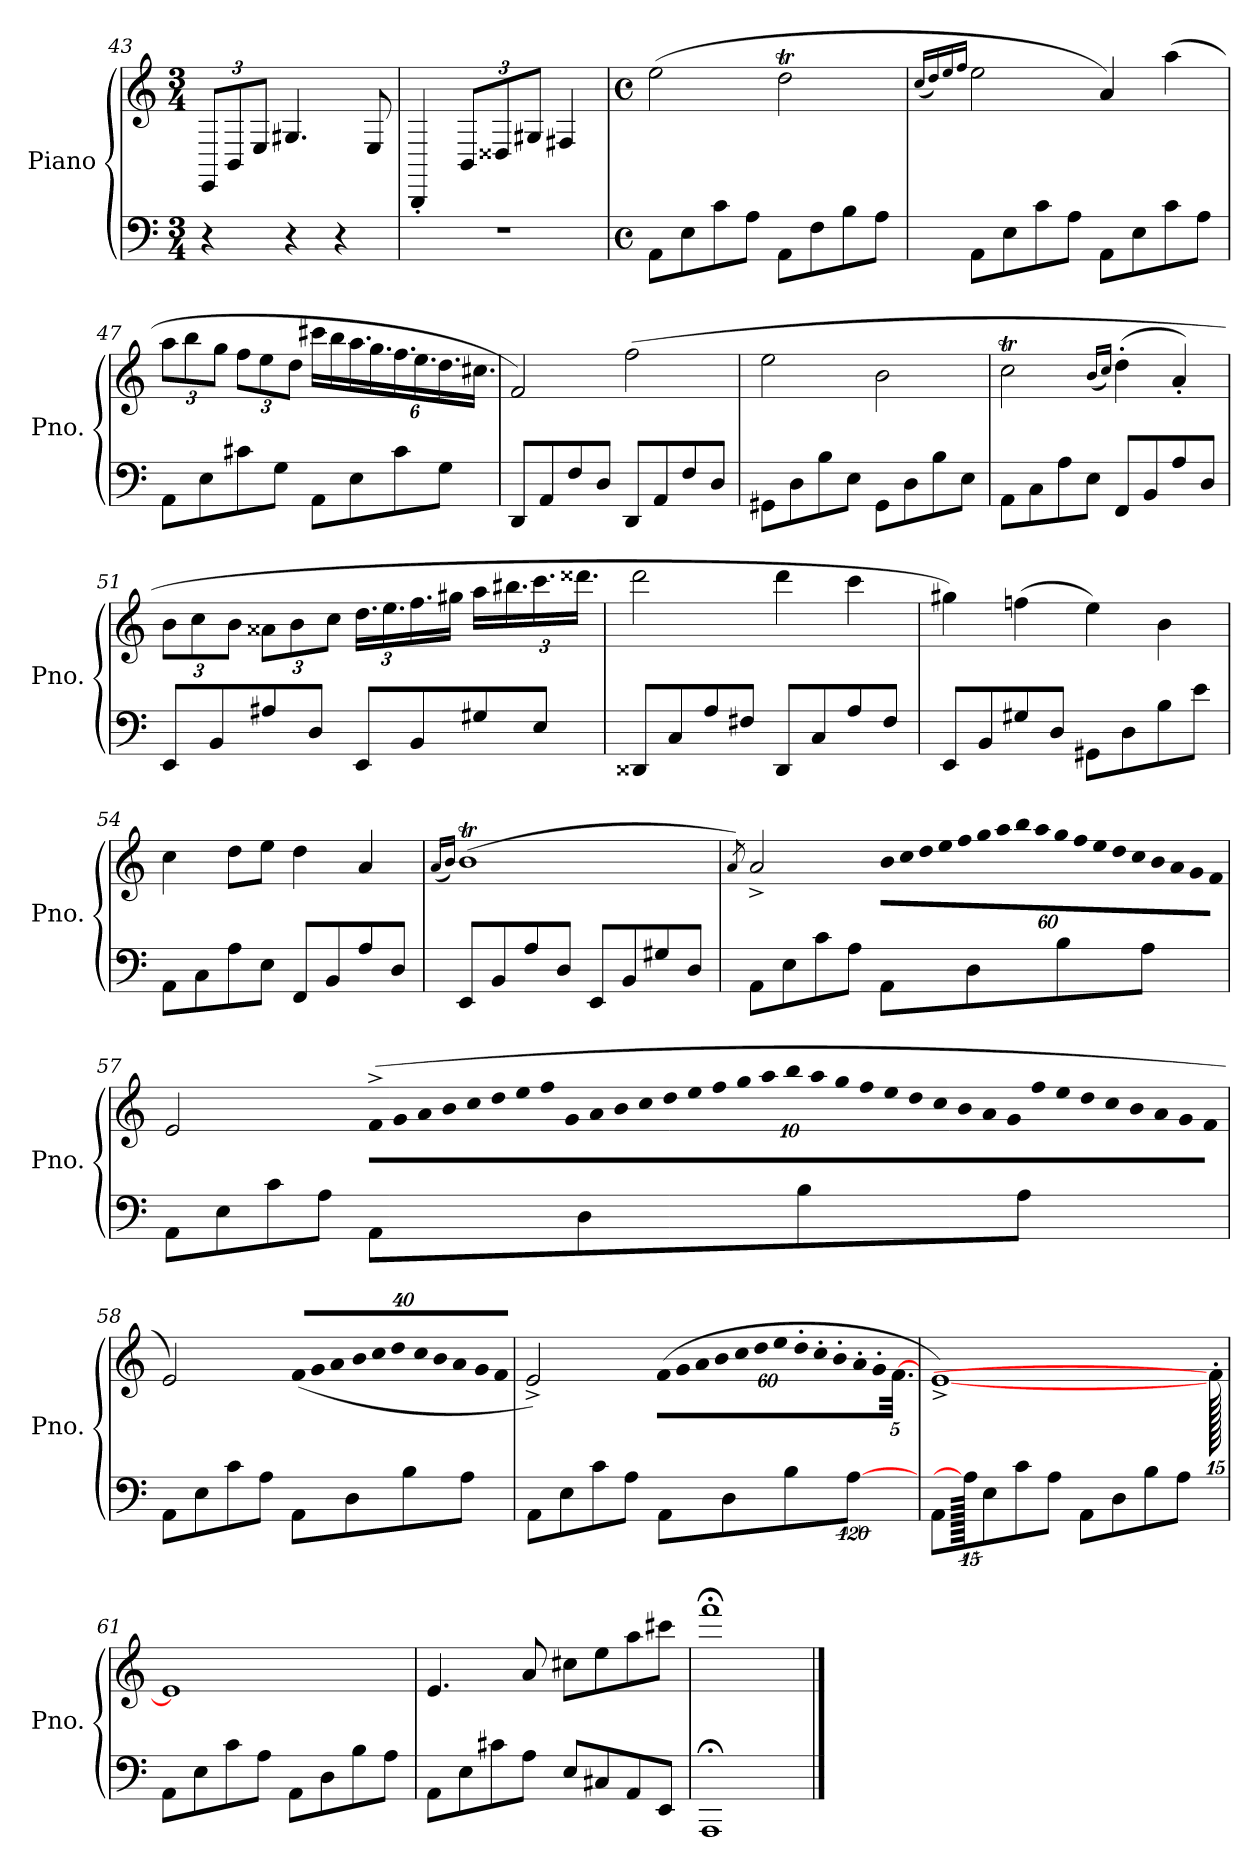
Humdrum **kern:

**kern	**kern
*part1	*part1
*staff2	*staff1
*I"Piano	*
*I'Pno.	*
*clefF4	*clefG2
*k[]	*k[]
*M3/4	*M3/4
*	*Xbrackettup
=43	=43
4r	12EE/L
.	12BB/
.	12E/J
4r	4.G#X/
4r	.
.	8E/
!!LO:LB:g=z
=44	=44
2.r	4BBB'/
.	12BB/L
.	12D##X/
.	12G#X/J
.	4F#X/
=45	=45
*M4/4	*M4/4
*met(c)	*met(c)
8AA\L	(>2ee\
8E\	.
8c\	.
8A\J	.
8AA\L	2ddT\
8F\	.
8B\	.
8A\J	.
=46	=46
.	(<16qcc/LL
.	16qdd/)
.	16qee/
.	16qff/JJ
8AA\L	2ee\
8E\	.
8c\	.
8A\J	.
8AA\L	4a/)
8E\	.
8c\	(>4aa\
8A\J	.
=47	=47
8AA\L	12aa\L
.	12bb\
8E\	.
.	12gg\J
8c#X\	12ff\L
.	12ee\
8G\J	.
.	12dd\J
8AA\L	16ccc#X\LL
.	16bb\
8E\	24.aa\
.	24.gg\
8c#\	24.ff\
.	24.ee\
8G\J	24.dd\
.	24.cc#X\JJ
!!LO:PB:g=z
=48	=48
8DD/L	2f/)
8AA/	.
8F/	.
8D/J	.
8DD/L	(>2ff\
8AA/	.
8F/	.
8D/J	.
=49	=49
8GG#X\L	2ee\
8D\	.
8B\	.
8E\J	.
8GG#\L	2b\
8D\	.
8B\	.
8E\J	.
=50	=50
8AA\L	2ccT\
8C\	.
8A\	.
8E\J	.
.	(<16qb/LL
.	16qcc/JJ)
8FF/L	(>4dd'\
8BB/	.
8A/	4a'/)
8D/J	.
=51	=51
8EE/L	12b\L
.	12cc\
8BB/	.
.	12b\J
8A#X/	12a##X\L
.	12b\
8D/J	.
.	12cc\J
8EE/L	24.dd\LL
.	24.ee\
8BB/	24.ff\
.	16gg#X\JJ
8G#X/	16aa\LL
.	24.bb#X\
8E/J	24.ccc\
.	24.ddd##X\JJ
!!LO:LB:g=z
=52	=52
8DD##X/L	2ddd\
8C/	.
8A/	.
8F#X/J	.
8DD##/L	4ddd\
8C/	.
8A/	4ccc\
8F#/J	.
=53	=53
8EE/L	4gg#X\)
8BB/	.
8G#X/	(>4ffn\
8D/J	.
8GG#X\L	4ee\)
8D\	.
8B\	4b\
8e\J	.
=54	=54
8AA\L	4cc\
8C\	.
8A\	8dd\L
8E\J	8ee\J
8FF/L	4dd\
8BB/	.
8A/	4a/
8D/J	.
=55	=55
.	(<16qa/LL
.	16qb/JJ)
8EE/L	(>1bt
8BB/	.
8A/	.
8D/J	.
8EE/L	.
8BB/	.
8G#X/	.
8D/J	.
!!LO:LB:g=z
=56	=56
.	8qa/)
8AA\L	2a^/
8E\	.
8c\	.
8A\J	.
!	!LO:N:vis=16
8AA\L	1920%53b\LL
!	!LO:N:vis=16
.	1920%53cc\
!	!LO:N:vis=16
.	1920%53dd\
!	!LO:N:vis=16
.	1920%53ee\
!	!LO:N:vis=16
.	1920%53ff\
8D\	.
!	!LO:N:vis=16
.	1920%53gg\
!	!LO:N:vis=16
.	1920%53aa\
!	!LO:N:vis=16
.	1920%53bb\
!	!LO:N:vis=16
.	1920%53aa\
!	!LO:N:vis=16
.	1920%53gg\
8B\	.
!	!LO:N:vis=16
.	1920%53ff\
!	!LO:N:vis=16
.	1920%53ee\
!	!LO:N:vis=16
.	1920%53dd\
!	!LO:N:vis=16
.	1920%53cc\
8A\J	.
!	!LO:N:vis=16
.	1920%53b\
!	!LO:N:vis=16
.	1920%53a\
!	!LO:N:vis=16
.	1920%53g\
!	!LO:N:vis=16
.	1920%53f\JJ
.	320ryy
!!LO:LB:g=z
=57	=57
8AA\L	2e/
8E\	.
8c\	.
8A\J	.
!	!LO:N:vis=16
8AA\L	(>640%9f^\LL
!	!LO:N:vis=16
.	640%9g\
!	!LO:N:vis=16
.	640%9a\
!	!LO:N:vis=16
.	640%9b\
!	!LO:N:vis=16
.	640%9cc\
!	!LO:N:vis=16
.	640%9dd\
!	!LO:N:vis=16
.	640%9ee\
!	!LO:N:vis=16
.	640%9ff\
!	!LO:N:vis=16
.	640%9g\
8D\	.
!	!LO:N:vis=16
.	640%9a\
!	!LO:N:vis=16
.	640%9b\
!	!LO:N:vis=16
.	640%9cc\
!	!LO:N:vis=16
.	640%9dd\
!	!LO:N:vis=16
.	640%9ee\
!	!LO:N:vis=16
.	640%9ff\
!	!LO:N:vis=16
.	640%9gg\
!	!LO:N:vis=16
.	640%9aa\
!	!LO:N:vis=16
.	640%9bb\
8B\	.
!	!LO:N:vis=16
.	640%9aa\
!	!LO:N:vis=16
.	640%9gg\
!	!LO:N:vis=16
.	640%9ff\
!	!LO:N:vis=16
.	640%9ee\
!	!LO:N:vis=16
.	640%9dd\
!	!LO:N:vis=16
.	640%9cc\
!	!LO:N:vis=16
.	640%9b\
!	!LO:N:vis=16
.	640%9a\
!	!LO:N:vis=16
.	640%9g\
8A\J	.
!	!LO:N:vis=16
.	640%9ff\
!	!LO:N:vis=16
.	640%9ee\
!	!LO:N:vis=16
.	640%9dd\
!	!LO:N:vis=16
.	640%9cc\
!	!LO:N:vis=16
.	640%9b\
!	!LO:N:vis=16
.	640%9a\
!	!LO:N:vis=16
.	640%9g\
!	!LO:N:vis=16
.	640%9f\JJ
.	128ryy
!!LO:LB:g=z
=58	=58
8AA\L	2e/)
8E\	.
8c\	.
8A\J	.
!	!LO:N:vis=8
8AA\L	(<640%29f/L
!	!LO:N:vis=8
.	640%29g/
!	!LO:N:vis=8
.	640%29a/
8D\	.
!	!LO:N:vis=8
.	640%29b/
!	!LO:N:vis=8
.	640%29cc/
!	!LO:N:vis=8
.	640%29dd/
8B\	.
!	!LO:N:vis=8
.	640%29cc/
!	!LO:N:vis=8
.	640%29b/
!	!LO:N:vis=8
.	640%29a/
8A\J	.
!	!LO:N:vis=8
.	640%29g/
!	!LO:N:vis=8
.	640%29f/J
.	640ryy
=59	=59
960ryy	2e^/)
8AA\L	.
8E\	.
8c\	.
8A\J	.
!	!LO:N:vis=8
.	(>960%37f\L
8AA\L	.
!	!LO:N:vis=8
.	960%37g\
!	!LO:N:vis=8
.	960%37a\
!	!LO:N:vis=8
.	960%37b\
8D\	.
!	!LO:N:vis=8
.	960%37cc\
!	!LO:N:vis=8
.	960%37dd\
!	!LO:N:vis=8
.	960%37ee\
8B\	.
!	!LO:N:vis=8
.	960%37dd'\
!	!LO:N:vis=8
.	960%37cc'\
!	!LO:N:vis=8
.	960%37b'\
[960%119A\J	.
!	!LO:N:vis=8
.	960%37a'\
!	!LO:N:vis=8
.	960%37g'\
.	[40.f\J
=60	=60
8AA\L	[1e^)
960A\]	.
8E\	.
8c\	.
8A\J	.
8AA\L	.
8D\	.
8B\	.
8A\J	.
.	960f'\]
!!LO:LB:g=z
=61	=61
8AA\L	1e]
8E\	.
8c\	.
8A\J	.
8AA\L	.
8D\	.
8B\	.
8A\J	.
=62	=62
8AA\L	4.e/
8E\	.
8c#X\	.
8A\J	8a/
8E/L	8cc#X\L
8C#X/	8ee\
8AA/	8aa\
8EE/J	8ccc#X\J
=63	=63
1AAA;<	1fff;<
==	==
*-	*-
